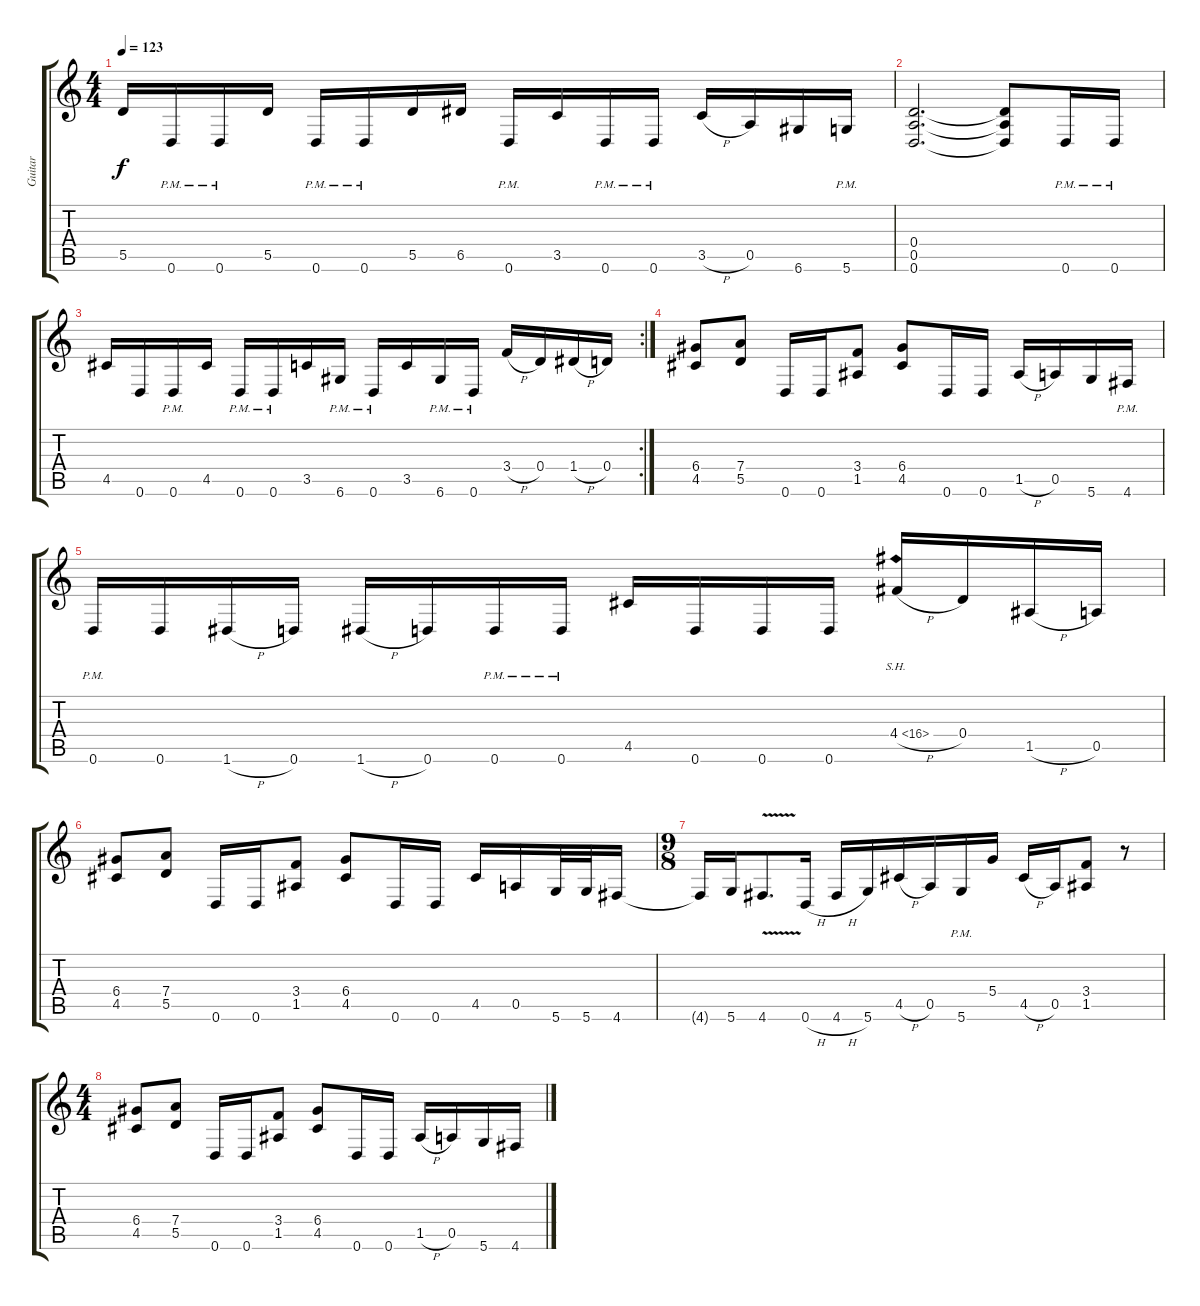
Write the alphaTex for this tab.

\track ("Guitar" "Guitar") {instrument distortionguitar}
\staff {score tabs}
\tuning (E4 B3 G3 D3 A2 D2) {hide}
\ts (4 4)
\tempo 123
\clef g2
\ks c
5.5.16{dy f} 0.6{pm}.16 0.6{pm}.16 5.5.16 0.6{pm}.16 0.6{pm}.16 5.5.16 6.5.16 0.6{pm}.16 3.5.16 0.6{pm}.16 0.6{pm}.16 3.5{h}.16 0.5.16 6.6.16 5.6{pm}.16 |
(0.4 0.5 0.6).2{d} (0.4{t} 0.5{t} 0.6{t}).8 0.6{pm}.16 0.6{pm}.16 |
\rc 2
4.5.16 0.6.16 0.6{pm}.16 4.5.16 0.6{pm}.16 0.6{pm}.16 3.5.16 6.6{pm}.16 0.6{pm}.16 3.5.16 6.6{pm}.16 0.6{pm}.16 3.4{h}.16 0.4.16 1.4{h}.16 0.4.16 |
(6.4 4.5).8 (7.4 5.5).8 0.6.16 0.6.16 (3.4 1.5).8 (6.4 4.5).8 0.6.16 0.6.16 1.5{h}.16 0.5.16 5.6.16 4.6{pm}.16 |
0.6{pm}.16 0.6.16 1.6{h}.16 0.6.16 1.6{h}.16 0.6.16 0.6{pm}.16 0.6{pm}.16 4.5.16 0.6.16 0.6.16 0.6.16 4.4{sh 12 h}.16 0.4.16 1.5{h}.16 0.5.16 |
(6.4 4.5).8 (7.4 5.5).8 0.6.16 0.6.16 (3.4 1.5).8 (6.4 4.5).8 0.6.16 0.6.16 4.5.16 0.5.16 5.6.32 5.6.32 4.6.16 |
\ts (9 8)
4.6{t}.16 5.6.16 4.6{v}.8{d} 0.6{h}.16 4.6{h}.16 5.6.16 4.5{h}.16 0.5.16 5.6{pm}.16 5.4.16 4.5{h}.16 0.5.16 (3.4 1.5).8 r.8 |
\ts (4 4)
(6.4 4.5).8 (7.4 5.5).8 0.6.16 0.6.16 (3.4 1.5).8 (6.4 4.5).8 0.6.16 0.6.16 1.5{h}.16 0.5.16 5.6.16 4.6.16
